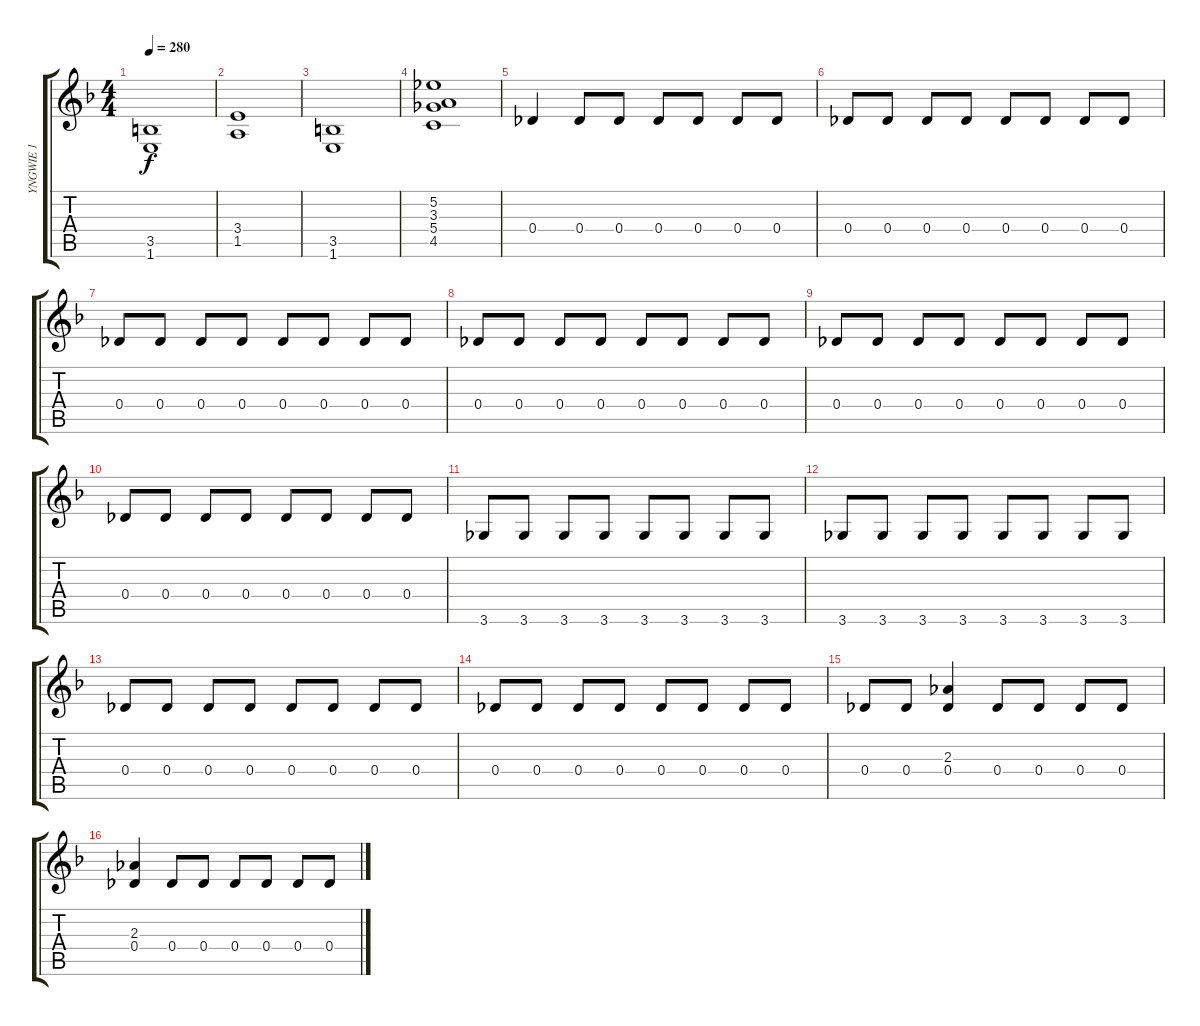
\track ("YNGWIE 1" "YNGWIE 1") {instrument distortionguitar}
\staff {score tabs}
\tuning (Eb4 Bb3 Gb3 Db3 Ab2 Eb2) {hide}
\ts (4 4)
\tempo 280
\clef g2
\ks dminor
(3.5 1.6).1{dy f} |
(3.4 1.5).1 |
(3.5 1.6).1 |
(5.2 3.3 5.4 4.5).1 |
0.4.4 0.4.8 0.4.8 0.4.8 0.4.8 0.4.8 0.4.8 |
0.4.8 0.4.8 0.4.8 0.4.8 0.4.8 0.4.8 0.4.8 0.4.8 |
0.4.8 0.4.8 0.4.8 0.4.8 0.4.8 0.4.8 0.4.8 0.4.8 |
0.4.8 0.4.8 0.4.8 0.4.8 0.4.8 0.4.8 0.4.8 0.4.8 |
0.4.8 0.4.8 0.4.8 0.4.8 0.4.8 0.4.8 0.4.8 0.4.8 |
0.4.8 0.4.8 0.4.8 0.4.8 0.4.8 0.4.8 0.4.8 0.4.8 |
3.6.8 3.6.8 3.6.8 3.6.8 3.6.8 3.6.8 3.6.8 3.6.8 |
3.6.8 3.6.8 3.6.8 3.6.8 3.6.8 3.6.8 3.6.8 3.6.8 |
0.4.8 0.4.8 0.4.8 0.4.8 0.4.8 0.4.8 0.4.8 0.4.8 |
0.4.8 0.4.8 0.4.8 0.4.8 0.4.8 0.4.8 0.4.8 0.4.8 |
0.4.8 0.4.8 (2.3 0.4).4 0.4.8 0.4.8 0.4.8 0.4.8 |
(2.3 0.4).4 0.4.8 0.4.8 0.4.8 0.4.8 0.4.8 0.4.8
